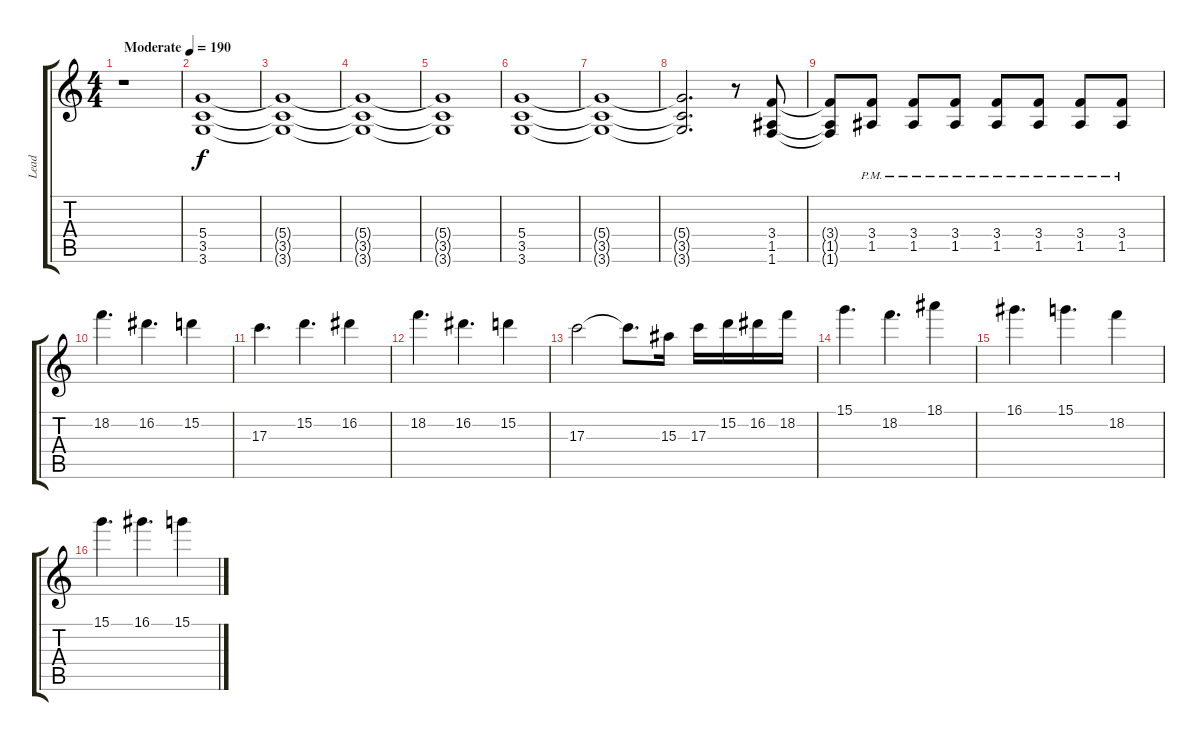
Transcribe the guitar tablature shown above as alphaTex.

\track ("Lead" "Lead") {instrument distortionguitar}
\staff {score tabs}
\tuning (E4 B3 G3 D3 A2 E2) {hide}
\ts (4 4)
\tempo (190 "Moderate")
\clef g2
\ks c
r.1{dy f instrument distortionguitar} |
(5.4 3.5 3.6).1 |
(5.4{t} 3.5{t} 3.6{t}).1 |
(5.4{t} 3.5{t} 3.6{t}).1 |
(5.4{t} 3.5{t} 3.6{t}).1 |
(5.4 3.5 3.6).1 |
(5.4{t} 3.5{t} 3.6{t}).1 |
(5.4{t} 3.5{t} 3.6{t}).2{d} r.8 (3.4 1.5 1.6).8 |
(3.4{t} 1.5{t} 1.6{t}).8 (3.4{pm} 1.5).8 (3.4{pm} 1.5{pm}).8 (3.4{pm} 1.5{pm}).8 (3.4{pm} 1.5{pm}).8 (3.4{pm} 1.5{pm}).8 (3.4{pm} 1.5{pm}).8 (3.4{pm} 1.5{pm}).8 |
18.2.4{d} 16.2.4{d} 15.2.4 |
17.3.4{d} 15.2.4{d} 16.2.4 |
18.2.4{d} 16.2.4{d} 15.2.4 |
17.3.2 17.3{t}.8{d} 15.3.16 17.3.16 15.2.16 16.2.16 18.2.16 |
15.1.4{d} 18.2.4{d} 18.1.4 |
16.1.4{d} 15.1.4{d} 18.2.4 |
15.1.4{d} 16.1.4{d} 15.1.4
